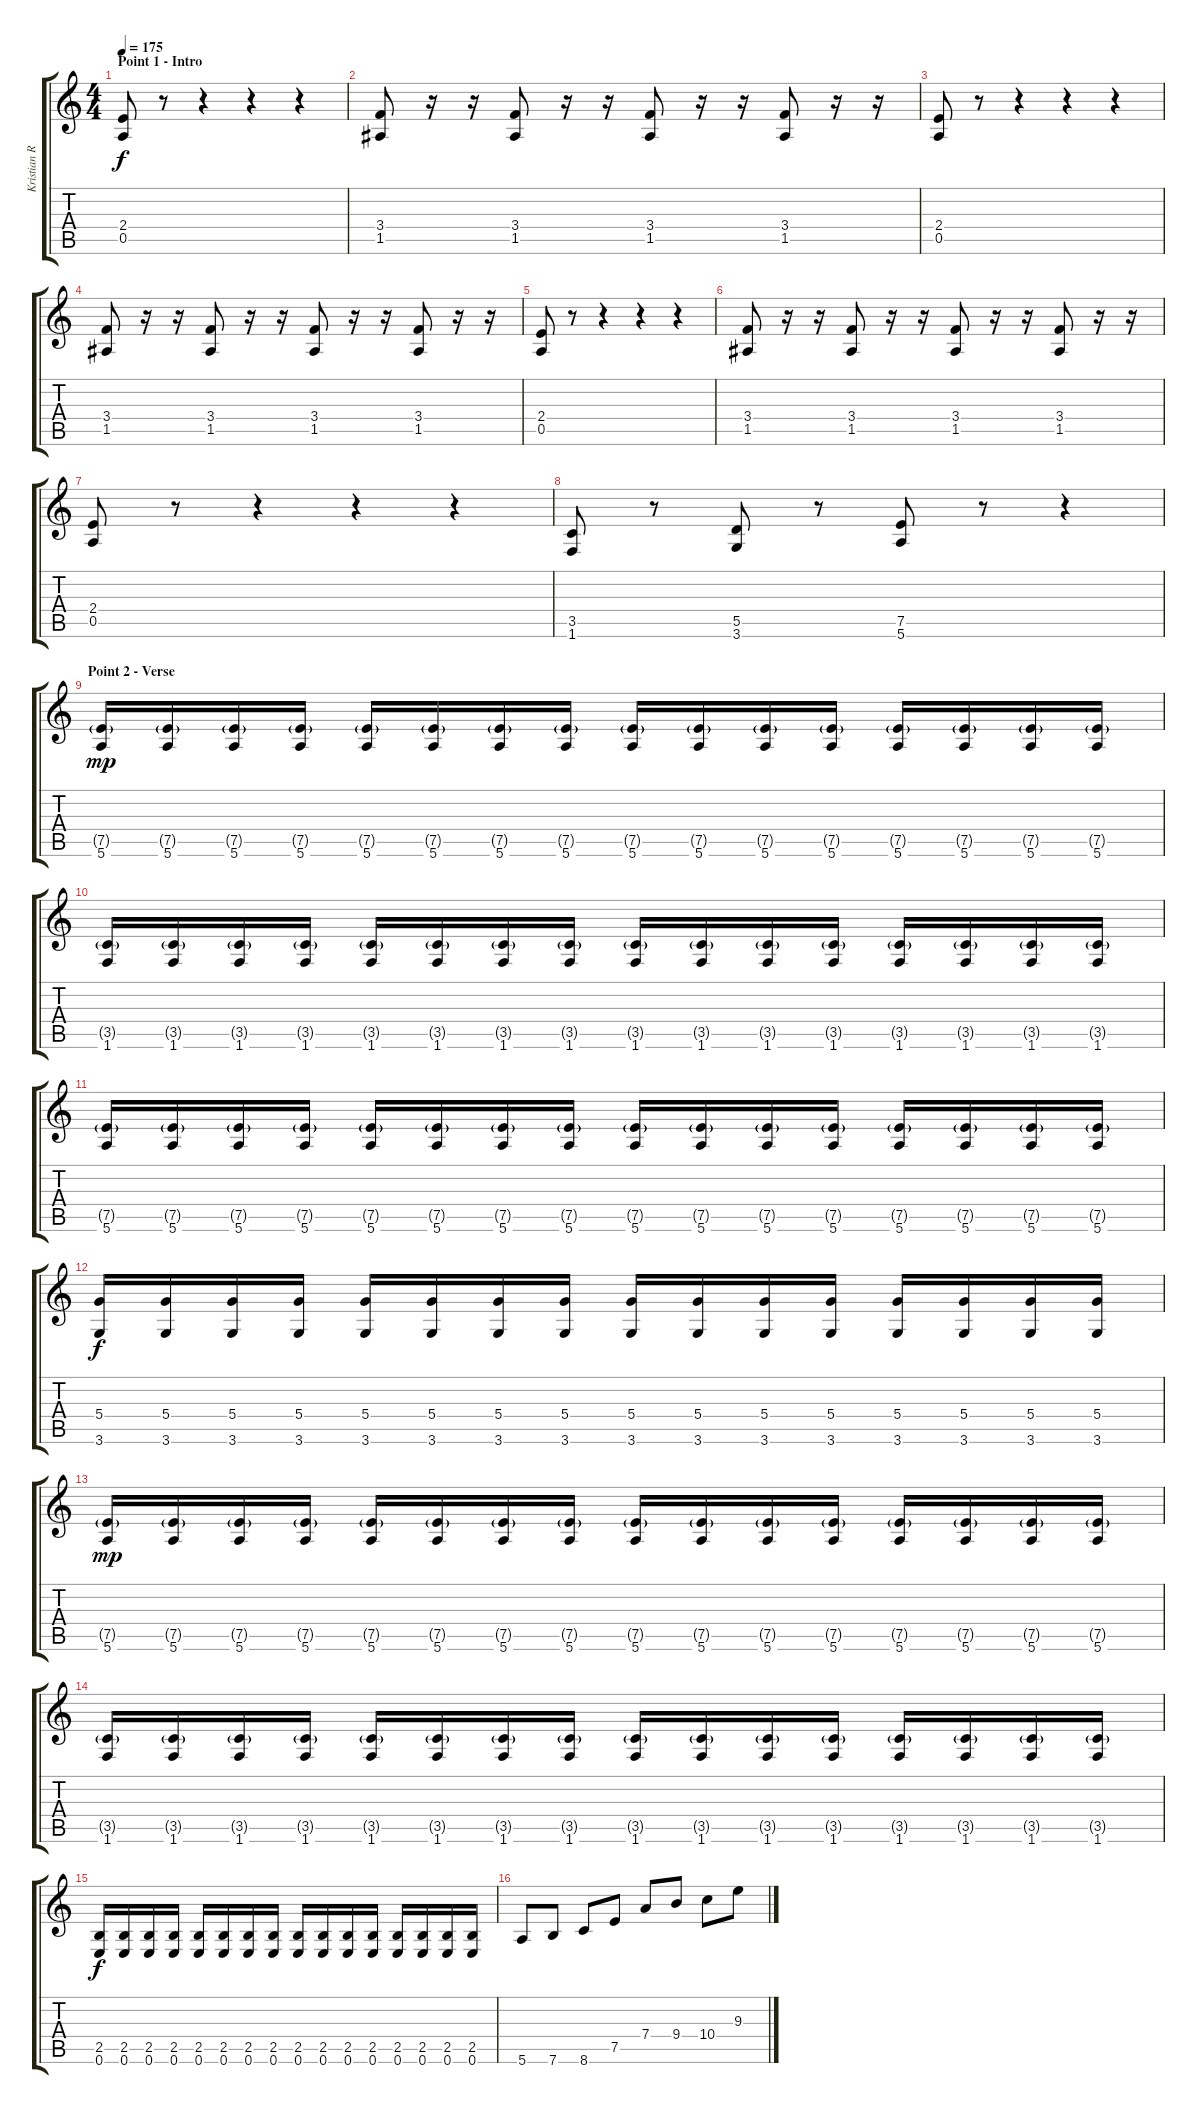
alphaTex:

\track ("Kristian Ranta" "Kristian R") {instrument distortionguitar}
\staff {score tabs}
\tuning (E4 B3 G3 D3 A2 E2) {hide}
\ts (4 4)
\section ("" "Point 1 - Intro")
\tempo 175
\clef g2
\ks c
(2.4 0.5).8{dy f instrument distortionguitar} r.8 r.4 r.4 r.4 |
(3.4 1.5).8 r.16 r.16 (3.4 1.5).8 r.16 r.16 (3.4 1.5).8 r.16 r.16 (3.4 1.5).8 r.16 r.16 |
(2.4 0.5).8 r.8 r.4 r.4 r.4 |
(3.4 1.5).8 r.16 r.16 (3.4 1.5).8 r.16 r.16 (3.4 1.5).8 r.16 r.16 (3.4 1.5).8 r.16 r.16 |
(2.4 0.5).8 r.8 r.4 r.4 r.4 |
(3.4 1.5).8 r.16 r.16 (3.4 1.5).8 r.16 r.16 (3.4 1.5).8 r.16 r.16 (3.4 1.5).8 r.16 r.16 |
(2.4 0.5).8 r.8 r.4 r.4 r.4 |
(3.5 1.6).8 r.8 (5.5 3.6).8 r.8 (7.5 5.6).8 r.8 r.4 |
\section ("" "Point 2 - Verse")
(7.5{g} 5.6).16{dy mp} (7.5{g} 5.6).16 (7.5{g} 5.6).16 (7.5{g} 5.6).16 (7.5{g} 5.6).16 (7.5{g} 5.6).16 (7.5{g} 5.6).16 (7.5{g} 5.6).16 (7.5{g} 5.6).16 (7.5{g} 5.6).16 (7.5{g} 5.6).16 (7.5{g} 5.6).16 (7.5{g} 5.6).16 (7.5{g} 5.6).16 (7.5{g} 5.6).16 (7.5{g} 5.6).16 |
(3.5{g} 1.6).16 (3.5{g} 1.6).16 (3.5{g} 1.6).16 (3.5{g} 1.6).16 (3.5{g} 1.6).16 (3.5{g} 1.6).16 (3.5{g} 1.6).16 (3.5{g} 1.6).16 (3.5{g} 1.6).16 (3.5{g} 1.6).16 (3.5{g} 1.6).16 (3.5{g} 1.6).16 (3.5{g} 1.6).16 (3.5{g} 1.6).16 (3.5{g} 1.6).16 (3.5{g} 1.6).16 |
(7.5{g} 5.6).16 (7.5{g} 5.6).16 (7.5{g} 5.6).16 (7.5{g} 5.6).16 (7.5{g} 5.6).16 (7.5{g} 5.6).16 (7.5{g} 5.6).16 (7.5{g} 5.6).16 (7.5{g} 5.6).16 (7.5{g} 5.6).16 (7.5{g} 5.6).16 (7.5{g} 5.6).16 (7.5{g} 5.6).16 (7.5{g} 5.6).16 (7.5{g} 5.6).16 (7.5{g} 5.6).16 |
(5.4 3.6).16{dy f} (5.4 3.6).16 (5.4 3.6).16 (5.4 3.6).16 (5.4 3.6).16 (5.4 3.6).16 (5.4 3.6).16 (5.4 3.6).16 (5.4 3.6).16 (5.4 3.6).16 (5.4 3.6).16 (5.4 3.6).16 (5.4 3.6).16 (5.4 3.6).16 (5.4 3.6).16 (5.4 3.6).16 |
(7.5{g} 5.6).16{dy mp} (7.5{g} 5.6).16 (7.5{g} 5.6).16 (7.5{g} 5.6).16 (7.5{g} 5.6).16 (7.5{g} 5.6).16 (7.5{g} 5.6).16 (7.5{g} 5.6).16 (7.5{g} 5.6).16 (7.5{g} 5.6).16 (7.5{g} 5.6).16 (7.5{g} 5.6).16 (7.5{g} 5.6).16 (7.5{g} 5.6).16 (7.5{g} 5.6).16 (7.5{g} 5.6).16 |
(3.5{g} 1.6).16 (3.5{g} 1.6).16 (3.5{g} 1.6).16 (3.5{g} 1.6).16 (3.5{g} 1.6).16 (3.5{g} 1.6).16 (3.5{g} 1.6).16 (3.5{g} 1.6).16 (3.5{g} 1.6).16 (3.5{g} 1.6).16 (3.5{g} 1.6).16 (3.5{g} 1.6).16 (3.5{g} 1.6).16 (3.5{g} 1.6).16 (3.5{g} 1.6).16 (3.5{g} 1.6).16 |
(2.5 0.6).16{dy f} (2.5 0.6).16 (2.5 0.6).16 (2.5 0.6).16 (2.5 0.6).16 (2.5 0.6).16 (2.5 0.6).16 (2.5 0.6).16 (2.5 0.6).16 (2.5 0.6).16 (2.5 0.6).16 (2.5 0.6).16 (2.5 0.6).16 (2.5 0.6).16 (2.5 0.6).16 (2.5 0.6).16 |
5.6.8 7.6.8 8.6.8 7.5.8 7.4.8 9.4.8 10.4.8 9.3.8
